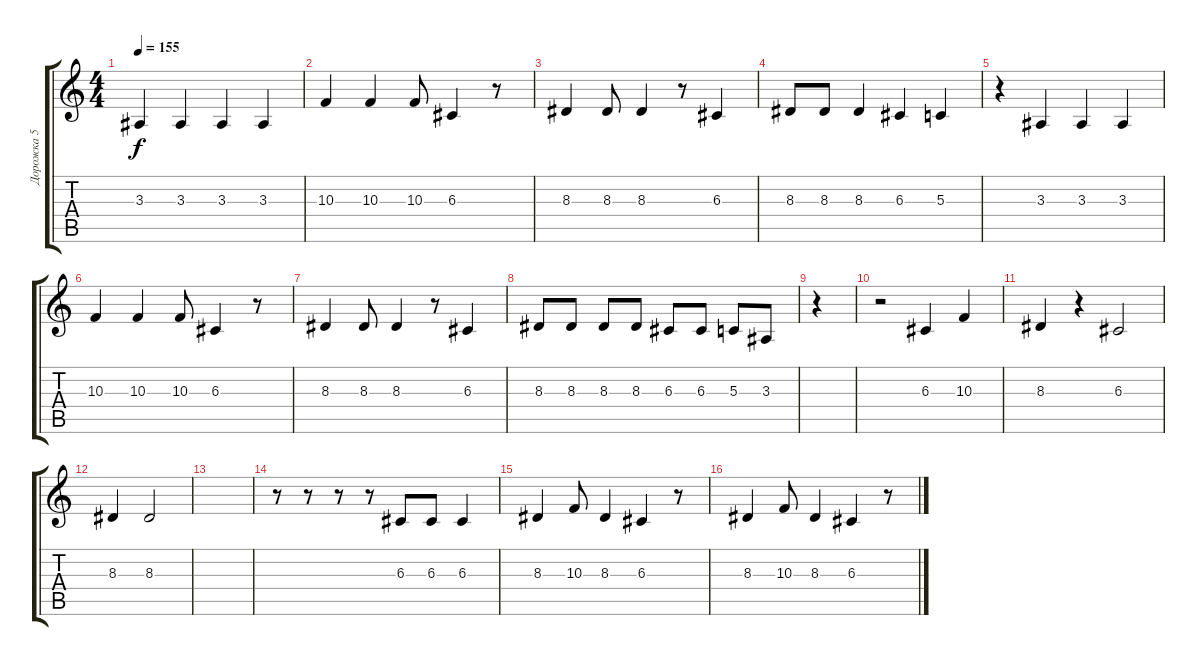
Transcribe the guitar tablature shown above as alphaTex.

\track ("Дорожка 5" "Дорожка 5") {instrument violin}
\staff {score tabs}
\tuning (E4 B3 G3 D3 A2 E2) {hide}
\ts (4 4)
\tempo 155
\clef g2
\ks c
3.3.4{dy f} 3.3.4 3.3.4 3.3.4 |
10.3.4 10.3.4 10.3.8 6.3.4 r.8 |
8.3.4 8.3.8 8.3.4 r.8 6.3.4 |
8.3.8 8.3.8 8.3.4 6.3.4 5.3.4 |
r.4 3.3.4 3.3.4 3.3.4 |
10.3.4 10.3.4 10.3.8 6.3.4 r.8 |
8.3.4 8.3.8 8.3.4 r.8 6.3.4 |
8.3.8 8.3.8 8.3.8 8.3.8 6.3.8 6.3.8 5.3.8 3.3.8 |
r.4 |
r.2 6.3.4 10.3.4 |
8.3.4 r.4 6.3.2 |
8.3.4 8.3.2 |
|
r.8 r.8 r.8 r.8 6.3.8 6.3.8 6.3.4 |
8.3.4 10.3.8 8.3.4 6.3.4 r.8 |
8.3.4 10.3.8 8.3.4 6.3.4 r.8
